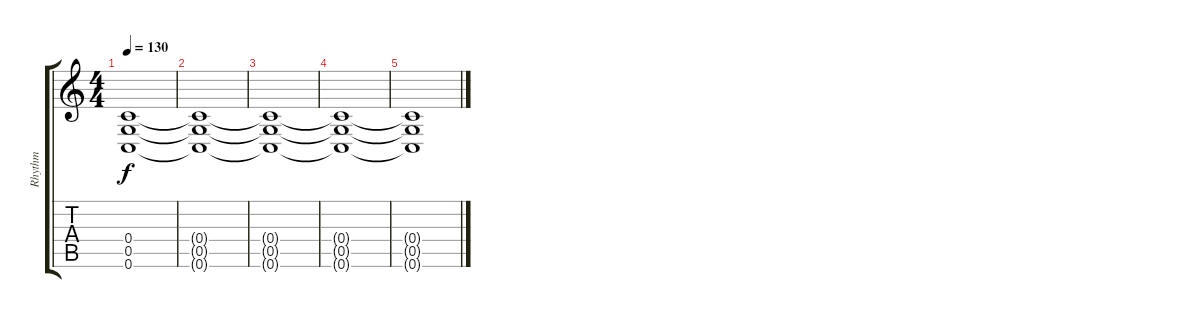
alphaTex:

\track ("Rhythm" "Rhythm") {instrument distortionguitar}
\staff {score tabs}
\tuning (D4 A3 F3 C3 G2 C2) {hide}
\ts (4 4)
\tempo 130
\clef g2
\ks c
(0.4{t} 0.5{t} 0.6{t}).1{dy f} |
(0.4{t} 0.5{t} 0.6{t}).1{volume 0} |
(0.4{t} 0.5{t} 0.6{t}).1 |
(0.4{t} 0.5{t} 0.6{t}).1 |
(0.4{t} 0.5{t} 0.6{t}).1
